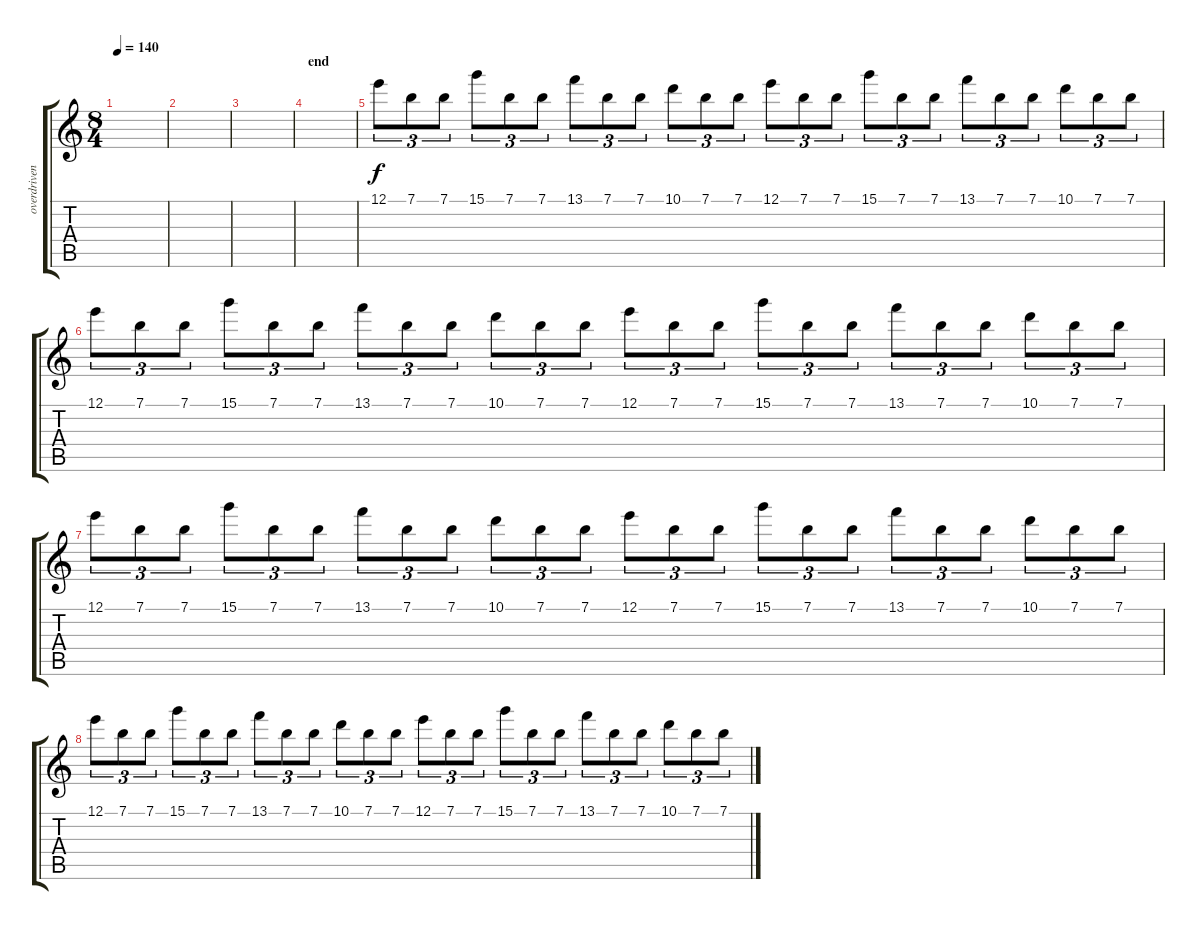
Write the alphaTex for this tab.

\track ("overdriven" "overdriven") {instrument overdrivenguitar}
\staff {score tabs}
\tuning (E4 B3 G3 D3 A2 E2) {hide}
\ts (8 4)
\tempo 140
\clef g2
\ks c
|
|
|
\section ("" "end")
|
12.1.8{tu (3 2) volume 8} 7.1.8{tu (3 2)} 7.1.8{tu (3 2)} 15.1.8{tu (3 2)} 7.1.8{tu (3 2)} 7.1.8{tu (3 2)} 13.1.8{tu (3 2)} 7.1.8{tu (3 2)} 7.1.8{tu (3 2)} 10.1.8{tu (3 2)} 7.1.8{tu (3 2)} 7.1.8{tu (3 2)} 12.1.8{tu (3 2)} 7.1.8{tu (3 2)} 7.1.8{tu (3 2)} 15.1.8{tu (3 2)} 7.1.8{tu (3 2)} 7.1.8{tu (3 2)} 13.1.8{tu (3 2)} 7.1.8{tu (3 2)} 7.1.8{tu (3 2)} 10.1.8{tu (3 2)} 7.1.8{tu (3 2)} 7.1.8{tu (3 2)} |
12.1.8{tu (3 2) volume 8} 7.1.8{tu (3 2)} 7.1.8{tu (3 2)} 15.1.8{tu (3 2)} 7.1.8{tu (3 2)} 7.1.8{tu (3 2)} 13.1.8{tu (3 2)} 7.1.8{tu (3 2)} 7.1.8{tu (3 2)} 10.1.8{tu (3 2)} 7.1.8{tu (3 2)} 7.1.8{tu (3 2)} 12.1.8{tu (3 2)} 7.1.8{tu (3 2)} 7.1.8{tu (3 2)} 15.1.8{tu (3 2)} 7.1.8{tu (3 2)} 7.1.8{tu (3 2)} 13.1.8{tu (3 2)} 7.1.8{tu (3 2)} 7.1.8{tu (3 2)} 10.1.8{tu (3 2)} 7.1.8{tu (3 2)} 7.1.8{tu (3 2)} |
12.1.8{tu (3 2) volume 8} 7.1.8{tu (3 2)} 7.1.8{tu (3 2)} 15.1.8{tu (3 2)} 7.1.8{tu (3 2)} 7.1.8{tu (3 2)} 13.1.8{tu (3 2)} 7.1.8{tu (3 2)} 7.1.8{tu (3 2)} 10.1.8{tu (3 2)} 7.1.8{tu (3 2)} 7.1.8{tu (3 2)} 12.1.8{tu (3 2)} 7.1.8{tu (3 2)} 7.1.8{tu (3 2)} 15.1.8{tu (3 2)} 7.1.8{tu (3 2)} 7.1.8{tu (3 2)} 13.1.8{tu (3 2)} 7.1.8{tu (3 2)} 7.1.8{tu (3 2)} 10.1.8{tu (3 2)} 7.1.8{tu (3 2)} 7.1.8{tu (3 2)} |
12.1.8{tu (3 2) volume 8} 7.1.8{tu (3 2)} 7.1.8{tu (3 2)} 15.1.8{tu (3 2)} 7.1.8{tu (3 2)} 7.1.8{tu (3 2)} 13.1.8{tu (3 2)} 7.1.8{tu (3 2)} 7.1.8{tu (3 2)} 10.1.8{tu (3 2)} 7.1.8{tu (3 2)} 7.1.8{tu (3 2)} 12.1.8{tu (3 2)} 7.1.8{tu (3 2)} 7.1.8{tu (3 2)} 15.1.8{tu (3 2)} 7.1.8{tu (3 2)} 7.1.8{tu (3 2)} 13.1.8{tu (3 2)} 7.1.8{tu (3 2)} 7.1.8{tu (3 2)} 10.1.8{tu (3 2)} 7.1.8{tu (3 2)} 7.1.8{tu (3 2)}
